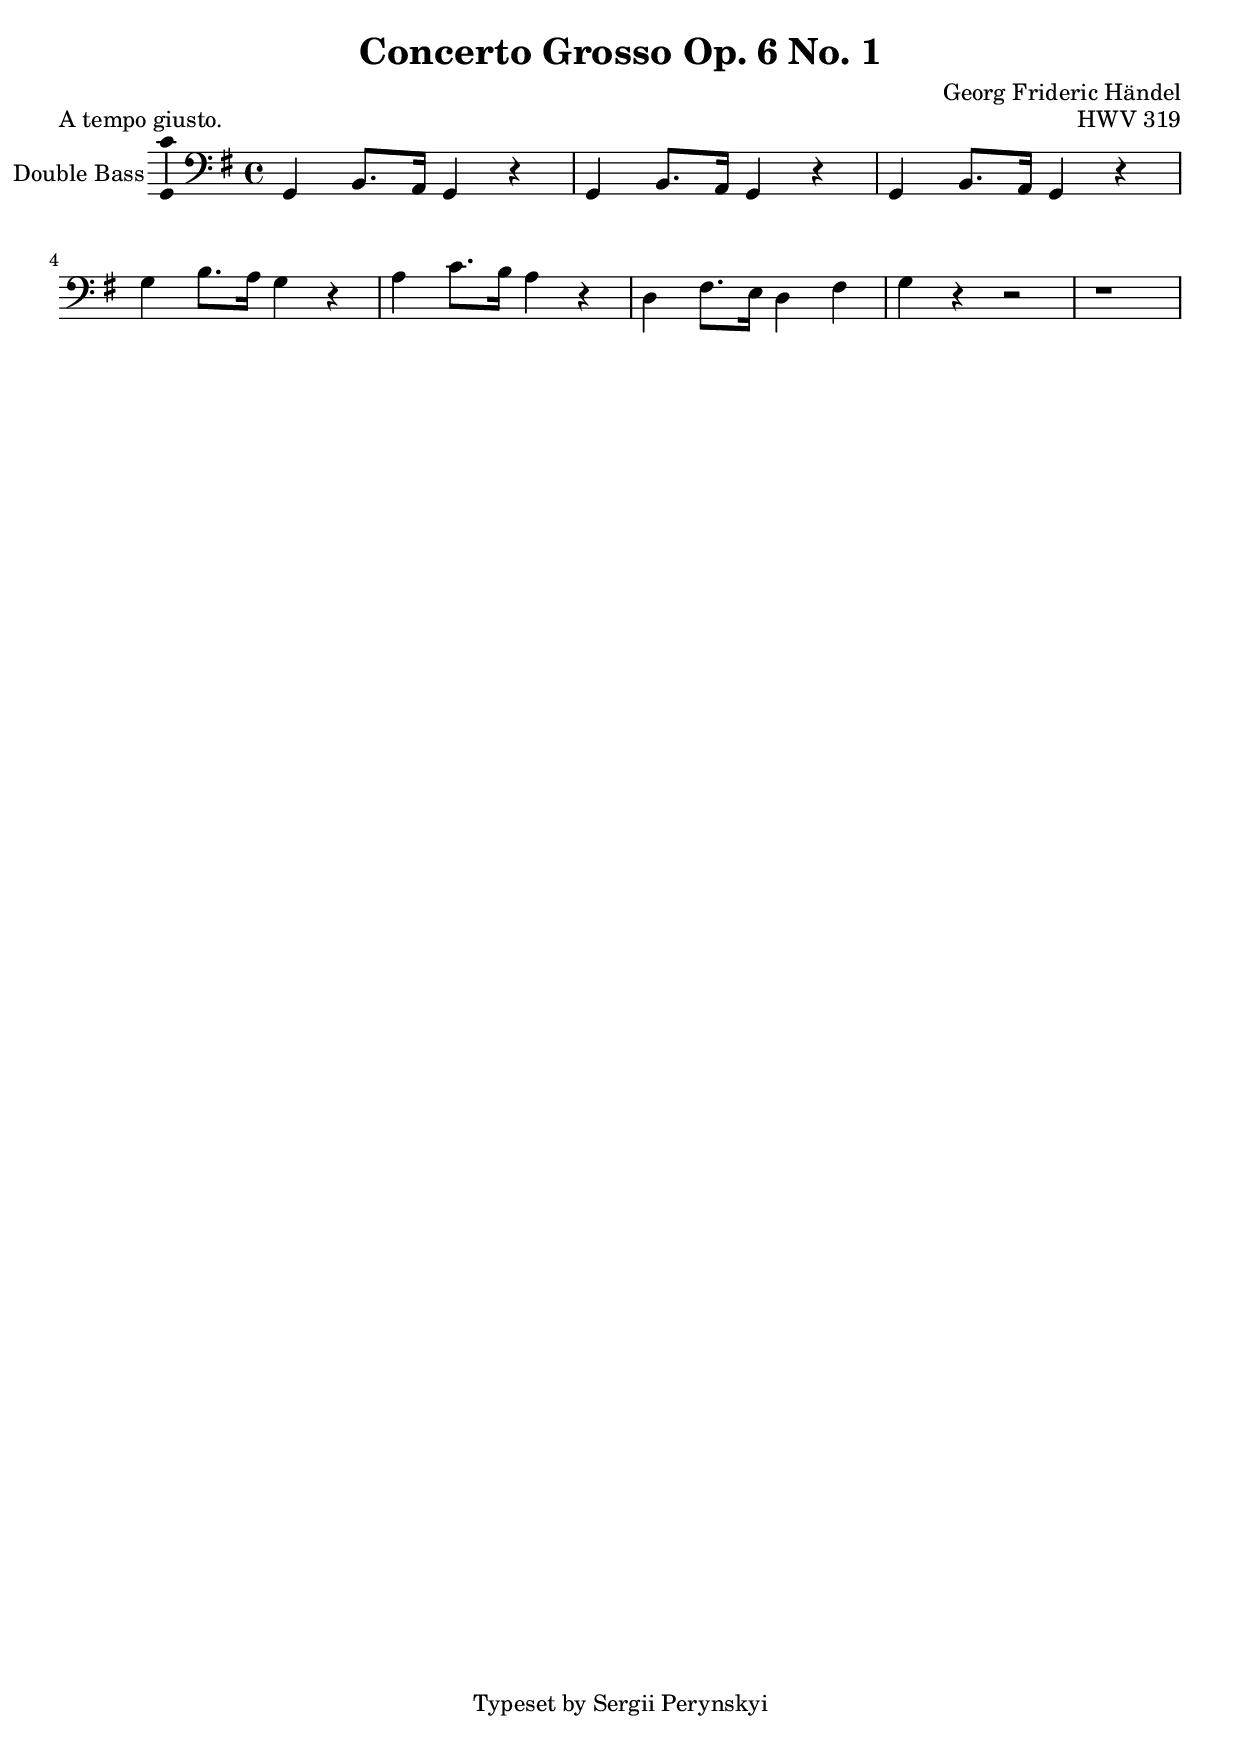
\version "2.18.2"

\header {
    title = "Concerto Grosso Op. 6 No. 1"
    opus = "HWV 319"
    composer = "Georg Frideric Händel"

    %instrument = "Bass"

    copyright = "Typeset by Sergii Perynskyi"
}

\score {

    \layout {
        \context {
            \Voice
            \consists "Ambitus_engraver"
        }
    }

    \midi {
        \tempo 4 = 90
    }

    \header {
        piece = "A tempo giusto."
    } 

    \new Staff {

        \set Staff.instrumentName = #"Double Bass"
        \set Staff.midiInstrument = #"Contrabass"

        \clef bass
        \key g \major
        \time 4/4

        %\easyHeadsOn

        \relative c {

            g4 b8. a16 g4 r
            g4 b8. a16 g4 r
            g4 b8. a16 g4 r
            g'4 b8. a16 g4 r

            a4 c8. b16 a4 r
            d,4 fis8. e16 d4 fis
            g4 r4 r2
            r1
        }
    }
}
